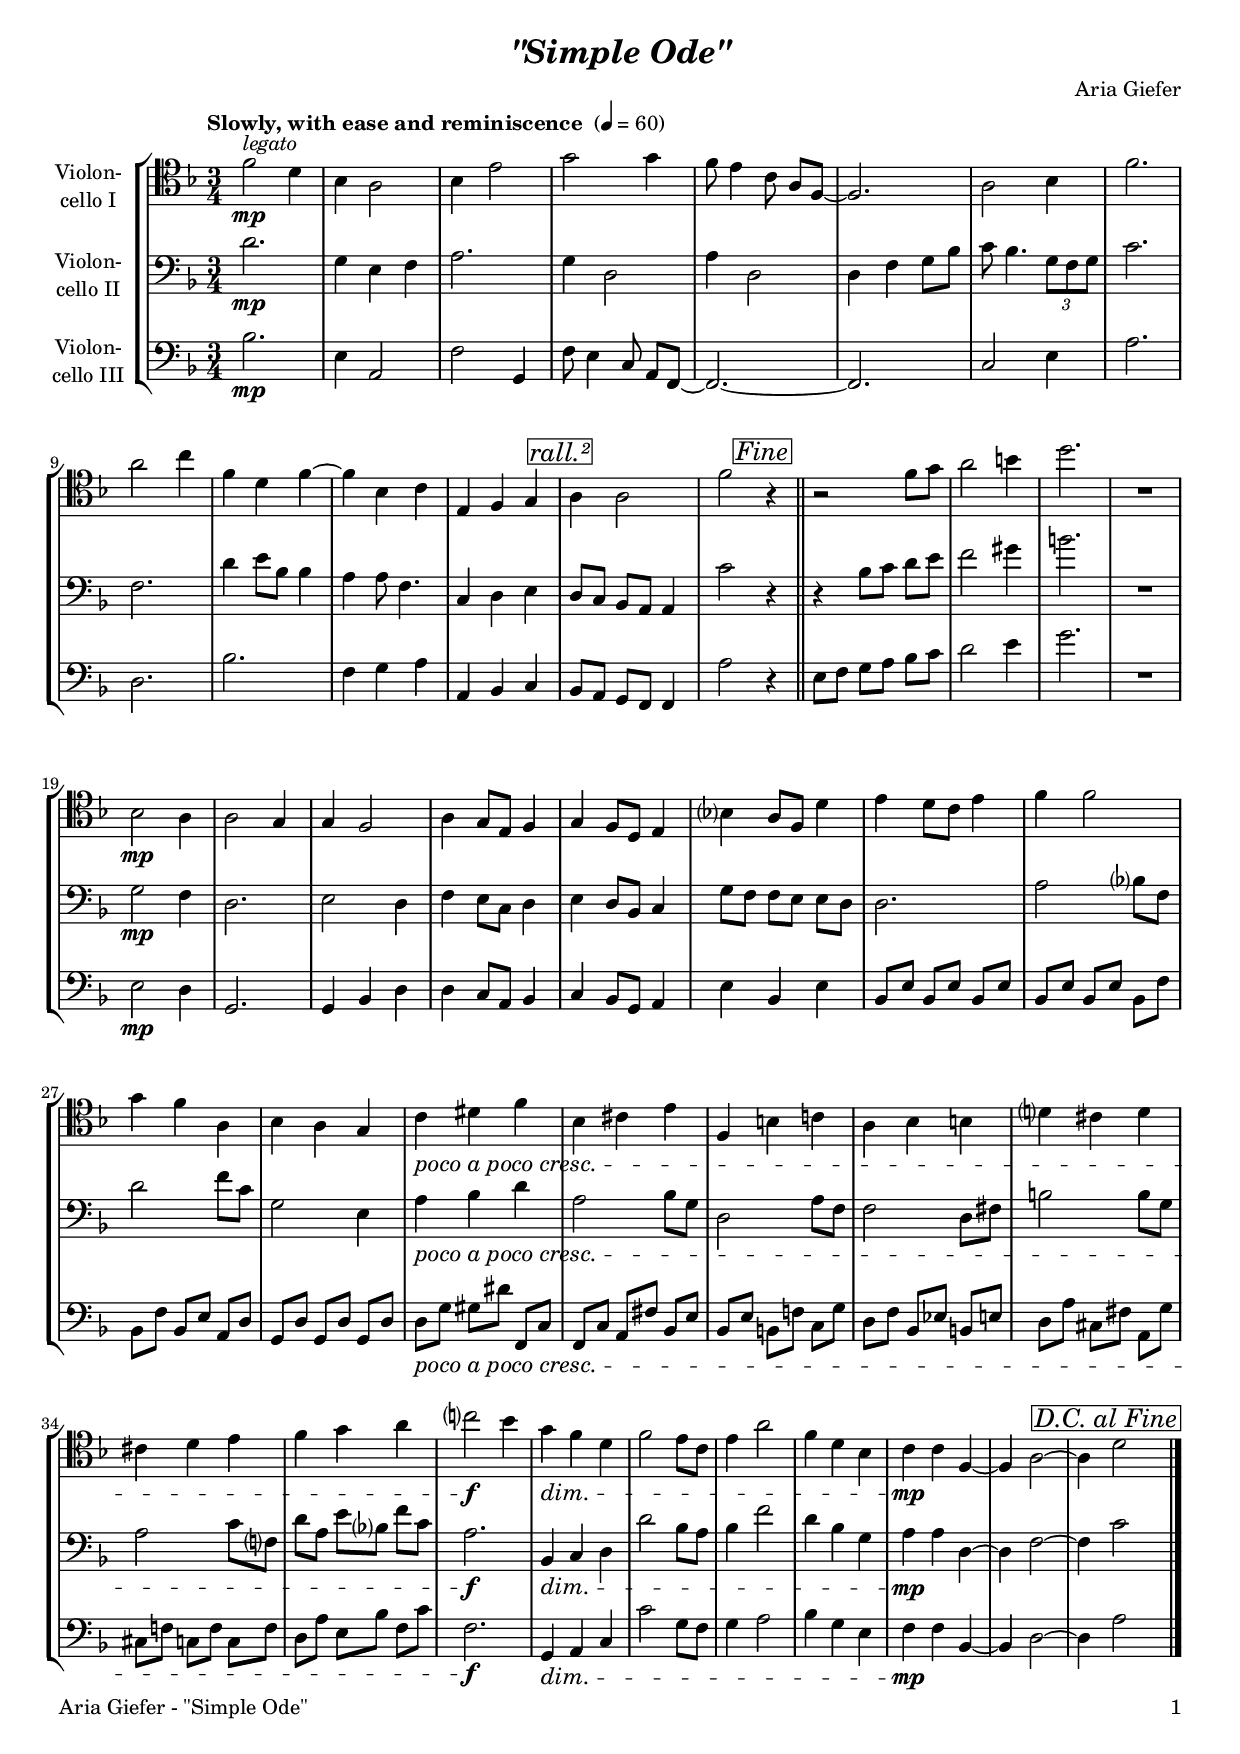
\version "2.24.1"
\include "deutsch.ly"

#(set-global-staff-size 18)

\header {
  title     = \markup \bold \italic "\"Simple Ode\""
  composer = "Aria Giefer"
%  arranger = ""
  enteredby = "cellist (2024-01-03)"
%  piece = ""
}

voiceconsts = {
 \key es \major
 \time 3/4
 \clef "bass"
% \numericTimeSignature
 \compressEmptyMeasures
  % Set default beaming for all staves
 \set Timing.beamExceptions = #'()
 \set Timing.baseMoment     = #(ly:make-moment 1 4)
 \set Timing.beatStructure  = #'(1 1 1)
 \tempo "Slowly, with ease and reminiscence " 4=60
}

mist = "string ensemble 1"
mivl = "violin"
miba = "cello"
mipz = "pizzicato strings"

dcaf = \mark \markup \box \italic "D.C. al Fine"
fine = \mark \markup \box \italic "Fine"
lega = \markup \italic "legato"
ralb = \mark \markup \box \italic "rall.²"

papc =
#(make-music 'CrescendoEvent
             'span-direction START
             'span-type 'text
             'span-text "poco a poco cresc.")

va = \relative c' {
  \voiceconsts
  \clef "tenor"
  
  es2^\lega\mp c4
  as g2
  as4 d2
  f f4
  es8 d4 b8 g es~
  es2.

  g2 as4
  es'2.
  g2 b4
  es, c es~
  es as, b
  d, es f \ralb
  g g2

  es' \fine r4 \bar "||"
  r2 es8 f
  g2 a4
  c2.
  R
  as,2\mp g4
  g2 f4
  f es2

  g4 f8 d es4
  f es8 c d4
  as'? g8 es c'4
  d c8 b d4
  es es2
  f4 es g,

  as g f
  b\papc cis es
  as, h d
  es, a b!
  g as a

  c? h c
  h c d
  es f g
  b?2\f as4
  f\dim es c
  es2 d8 b
  d4 g2

  es4 c as
  b\mp b es,~
  es g2~
  g4 \dcaf c2 \bar "|."
}

vb = \relative c' {
  \voiceconsts

  c2.\mp
  f,4 d es
  g2.
  f4 c2
  g'4 c,2
  c4 es f8 as

  b as4. \tuplet 3/2 4 { f8 es f }
  b2.
  es,
  c'4 d8 as as4
  g g8 es4.
  b4 c d \ralb
  c8 b as g g4

  b'2 \fine r4 \bar "||"
  r as8 b c d
  es2 fis4
  a2.
  R
  f,2\mp es4
  c2.
  d2 c4

  es d8 b c4
  d c8 as b4
  f'8 es es d d c
  c2.
  g'2 as?8 es
  c'2 es8 b

  f2 d4
  g\papc as c
  g2 as8 f
  c2 g'8 es
  es2 c8 e

  a2 a8 f
  g2 b8 es,?
  c' g d' as? es' b
  g2.\f
  as,4\dim b c
  c'2 as8 g
  as4 es'2

  c4 as f
  g\mp g c,~
  c es2~
  es4 \dcaf b'2 \bar "|."
}

vc = \relative c' {
  \voiceconsts

  as2.\mp
  d,4 g,2
  es' f,4
  es'8 d4 b8 g es~
  es2.~
  es

  b'2 d4
  g2.
  c,
  as'
  es4 f g
  g, as b \ralb
  as8 g f es es4

  g'2 \fine r4 \bar "||"
  d8 es f g as b
  c2 d4
  f2.
  R
  d,2\mp c4
  f,2.
  f4 as c

  c b8 g as4
  b as8 f g4
  d' as d
  as8 d as d as d
  as d as d as es'
  as, es' as, d g, c

  f, c' f, c' f, c'
  c\papc f fis cis' es,, b'
  es, b' g e' as, d
  as d a es'! b f'
  c es as, des a d

  c g' h, e g, f'
  h, es! b es b es
  c g' d as' es b'
  es,2.\f
  f,4\dim g b
  b'2 f8 es
  f4 g2

  as4 f d
  es\mp es as,~
  as c2~
  c4 \dcaf g'2 \bar "|."
}


music = \new StaffGroup <<
      \new Staff {
	\set Staff.midiInstrument = \miba
	\set Staff.instrumentName = \markup \center-column { "Violon-" "cello I" }
	\transpose es f { \va }
      }

      \new Staff {
	\set Staff.midiInstrument = \miba
	\set Staff.instrumentName = \markup \center-column { "Violon-" "cello II" }
	\transpose es f { \vb }
      }

      \new Staff {
	\set Staff.midiInstrument = \miba
	\set Staff.instrumentName = \markup \center-column { "Violon-" "cello III" }
	\transpose es f { \vc }
      }
>>

\book {
   \paper {
    print-page-number = ##t
    print-first-page-number = ##t
    ragged-last-bottom = ##f
    oddHeaderMarkup = \markup \null
    evenHeaderMarkup = \markup \null
    oddFooterMarkup = \markup {
      \fill-line {
        \if \should-print-page-number
        "Aria Giefer - \"Simple Ode\"" \fromproperty #'page:page-number-string
      }
    }
    evenFooterMarkup = \oddFooterMarkup
  } \score {
    \music
    \layout {}
  }

  \score {
    \unfoldRepeats \music

    \midi {
      \context {
        \Score
      }
    }
  }
}